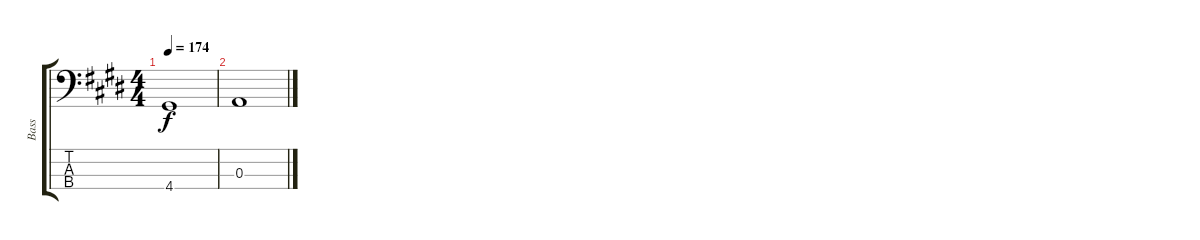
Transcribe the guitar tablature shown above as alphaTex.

\track ("Bass" "Bass") {instrument electricbasspick}
\staff {score tabs}
\tuning (G2 D2 A1 E1) {hide}
\ts (4 4)
\tempo 174
\clef f4
\ks e
4.4.1{dy f} |
0.3.1
